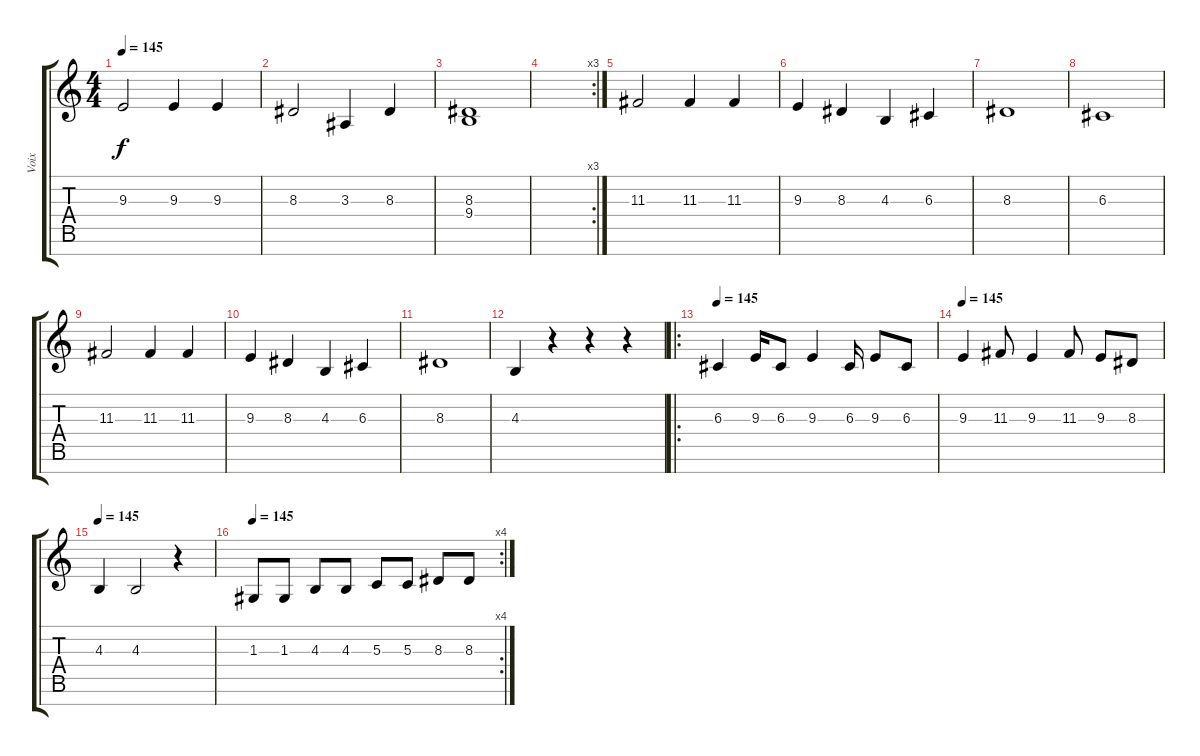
\track ("Voix" "Voix") {instrument mutedtrumpet}
\staff {score tabs}
\tuning (E4 B3 G3 D3 A2 E2 B1) {hide}
\ts (4 4)
\tempo 145
\clef g2
\ks c
9.3.2{dy f} 9.3.4 9.3.4 |
8.3.2 3.3.4 8.3.4 |
(8.3 9.4).1 |
\rc 3
|
11.3.2 11.3.4 11.3.4 |
9.3.4 8.3.4 4.3.4 6.3.4 |
8.3.1 |
6.3.1 |
11.3.2 11.3.4 11.3.4 |
9.3.4 8.3.4 4.3.4 6.3.4 |
8.3.1 |
4.3.4 r.4 r.4 r.4 |
\ro
\tempo 145
6.3.4 9.3.16 6.3.8 9.3.4 6.3.16 9.3.8 6.3.8 |
\tempo 145
9.3.4 11.3.8 9.3.4 11.3.8 9.3.8 8.3.8 |
\tempo 145
4.3.4 4.3.2 r.4 |
\rc 4
\tempo 145
1.3.8 1.3.8 4.3.8 4.3.8 5.3.8 5.3.8 8.3.8 8.3.8
